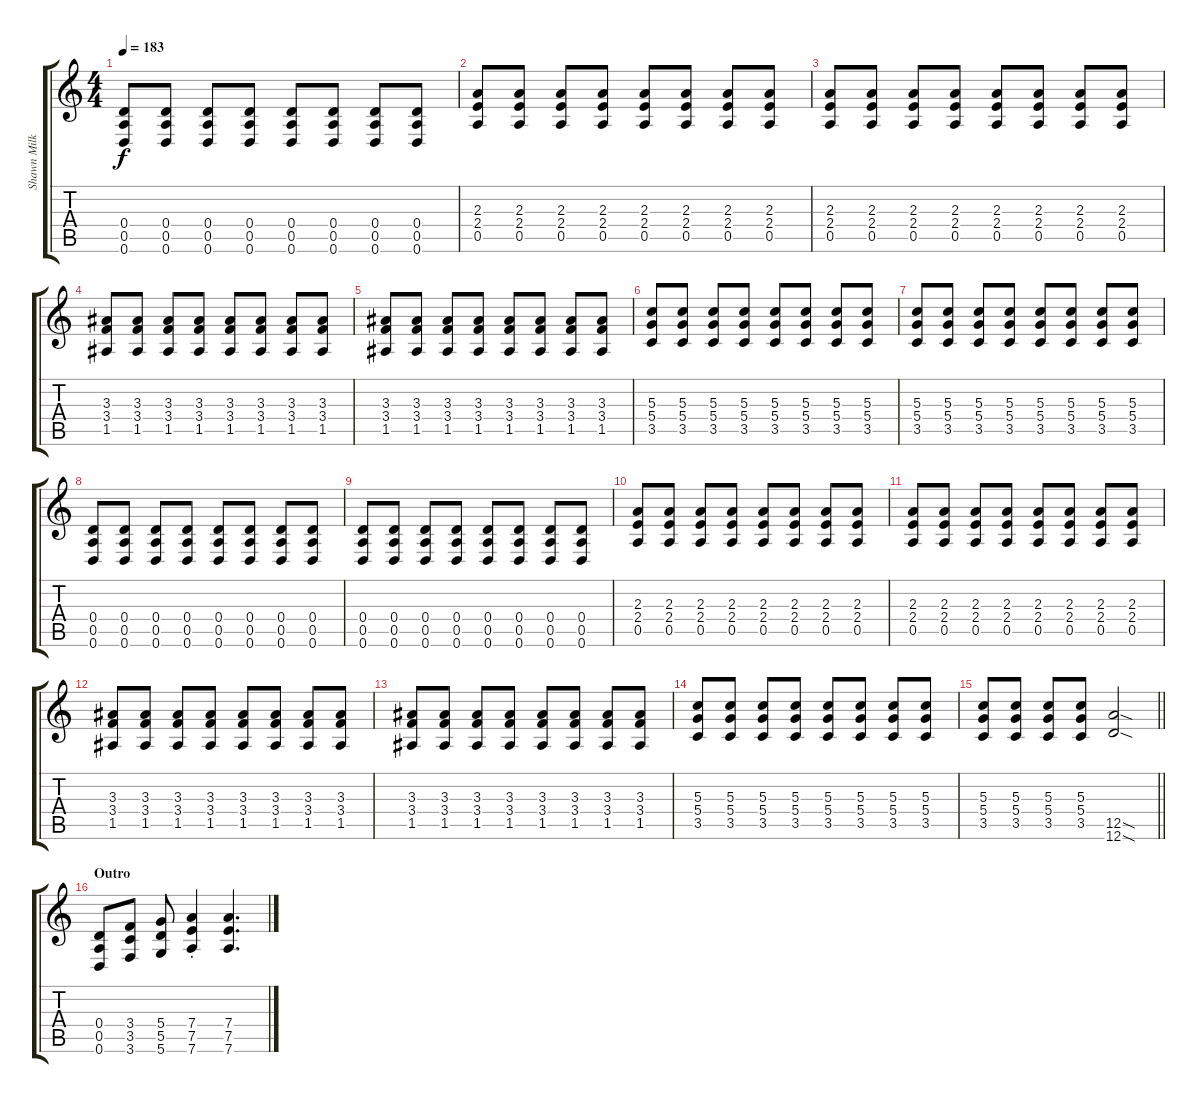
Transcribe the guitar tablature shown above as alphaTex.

\track ("Shawn Milke - Harmonic Guitar" "Shawn Milk") {instrument distortionguitar}
\staff {score tabs}
\tuning (E4 B3 G3 D3 A2 D2) {hide}
\ts (4 4)
\tempo 183
\clef g2
\ks c
(0.4 0.5 0.6).8{dy f} (0.4 0.5 0.6).8 (0.4 0.5 0.6).8 (0.4 0.5 0.6).8 (0.4 0.5 0.6).8 (0.4 0.5 0.6).8 (0.4 0.5 0.6).8 (0.4 0.5 0.6).8 |
(2.3 2.4 0.5).8 (2.3 2.4 0.5).8 (2.3 2.4 0.5).8 (2.3 2.4 0.5).8 (2.3 2.4 0.5).8 (2.3 2.4 0.5).8 (2.3 2.4 0.5).8 (2.3 2.4 0.5).8 |
(2.3 2.4 0.5).8 (2.3 2.4 0.5).8 (2.3 2.4 0.5).8 (2.3 2.4 0.5).8 (2.3 2.4 0.5).8 (2.3 2.4 0.5).8 (2.3 2.4 0.5).8 (2.3 2.4 0.5).8 |
(3.3 3.4 1.5).8 (3.3 3.4 1.5).8 (3.3 3.4 1.5).8 (3.3 3.4 1.5).8 (3.3 3.4 1.5).8 (3.3 3.4 1.5).8 (3.3 3.4 1.5).8 (3.3 3.4 1.5).8 |
(3.3 3.4 1.5).8 (3.3 3.4 1.5).8 (3.3 3.4 1.5).8 (3.3 3.4 1.5).8 (3.3 3.4 1.5).8 (3.3 3.4 1.5).8 (3.3 3.4 1.5).8 (3.3 3.4 1.5).8 |
(5.3 5.4 3.5).8 (5.3 5.4 3.5).8 (5.3 5.4 3.5).8 (5.3 5.4 3.5).8 (5.3 5.4 3.5).8 (5.3 5.4 3.5).8 (5.3 5.4 3.5).8 (5.3 5.4 3.5).8 |
(5.3 5.4 3.5).8 (5.3 5.4 3.5).8 (5.3 5.4 3.5).8 (5.3 5.4 3.5).8 (5.3 5.4 3.5).8 (5.3 5.4 3.5).8 (5.3 5.4 3.5).8 (5.3 5.4 3.5).8 |
(0.4 0.5 0.6).8 (0.4 0.5 0.6).8 (0.4 0.5 0.6).8 (0.4 0.5 0.6).8 (0.4 0.5 0.6).8 (0.4 0.5 0.6).8 (0.4 0.5 0.6).8 (0.4 0.5 0.6).8 |
(0.4 0.5 0.6).8 (0.4 0.5 0.6).8 (0.4 0.5 0.6).8 (0.4 0.5 0.6).8 (0.4 0.5 0.6).8 (0.4 0.5 0.6).8 (0.4 0.5 0.6).8 (0.4 0.5 0.6).8 |
(2.3 2.4 0.5).8 (2.3 2.4 0.5).8 (2.3 2.4 0.5).8 (2.3 2.4 0.5).8 (2.3 2.4 0.5).8 (2.3 2.4 0.5).8 (2.3 2.4 0.5).8 (2.3 2.4 0.5).8 |
(2.3 2.4 0.5).8 (2.3 2.4 0.5).8 (2.3 2.4 0.5).8 (2.3 2.4 0.5).8 (2.3 2.4 0.5).8 (2.3 2.4 0.5).8 (2.3 2.4 0.5).8 (2.3 2.4 0.5).8 |
(3.3 3.4 1.5).8 (3.3 3.4 1.5).8 (3.3 3.4 1.5).8 (3.3 3.4 1.5).8 (3.3 3.4 1.5).8 (3.3 3.4 1.5).8 (3.3 3.4 1.5).8 (3.3 3.4 1.5).8 |
(3.3 3.4 1.5).8 (3.3 3.4 1.5).8 (3.3 3.4 1.5).8 (3.3 3.4 1.5).8 (3.3 3.4 1.5).8 (3.3 3.4 1.5).8 (3.3 3.4 1.5).8 (3.3 3.4 1.5).8 |
(5.3 5.4 3.5).8 (5.3 5.4 3.5).8 (5.3 5.4 3.5).8 (5.3 5.4 3.5).8 (5.3 5.4 3.5).8 (5.3 5.4 3.5).8 (5.3 5.4 3.5).8 (5.3 5.4 3.5).8 |
\barLineRight lightlight
(5.3 5.4 3.5).8 (5.3 5.4 3.5).8 (5.3 5.4 3.5).8 (5.3 5.4 3.5).8 (12.5{sod} 12.6{sod}).2 |
\section ("" "Outro")
(0.4 0.5 0.6).8 (3.4 3.5 3.6).8 (5.4 5.5 5.6).8 (7.4{st} 7.5{st} 7.6{st}).4 (7.4 7.5 7.6).4{d}
